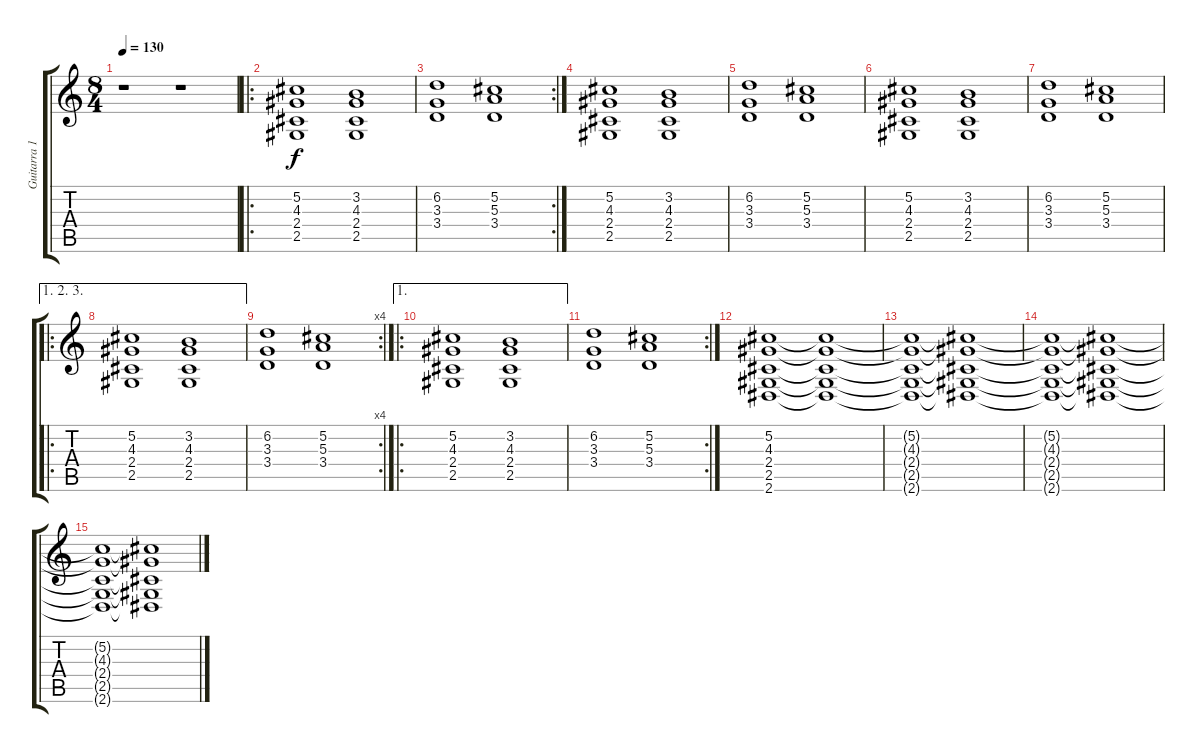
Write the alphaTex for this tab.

\track ("Guitarra 1" "Guitarra 1") {instrument distortionguitar}
\staff {score tabs}
\tuning (Db4 Ab3 E3 B2 Gb2 Db2) {hide}
\ts (8 4)
\tempo 130
\clef g2
\ks c
r.1{dy f} r.1 |
\ro
(5.2 4.3 2.4 2.5).1 (3.2 4.3 2.4 2.5).1 |
\rc 2
(6.2 3.3 3.4).1 (5.2 5.3 3.4).1 |
(5.2 4.3 2.4 2.5).1 (3.2 4.3 2.4 2.5).1 |
(6.2 3.3 3.4).1 (5.2 5.3 3.4).1 |
(5.2 4.3 2.4 2.5).1 (3.2 4.3 2.4 2.5).1 |
(6.2 3.3 3.4).1 (5.2 5.3 3.4).1 |
\ae (1 2 3)
\ro
(5.2 4.3 2.4 2.5).1 (3.2 4.3 2.4 2.5).1 |
\rc 4
(6.2 3.3 3.4).1 (5.2 5.3 3.4).1 |
\ae 1
\ro
(5.2 4.3 2.4 2.5).1 (3.2 4.3 2.4 2.5).1 |
\rc 2
(6.2 3.3 3.4).1 (5.2 5.3 3.4).1 |
(5.2 4.3 2.4 2.5 2.6).1{volume 0} (5.2{t} 4.3{t} 2.4{t} 2.5{t} 2.6{t}).1 |
(5.2{t} 4.3{t} 2.4{t} 2.5{t} 2.6{t}).1 (5.2{t} 4.3{t} 2.4{t} 2.5{t} 2.6{t}).1 |
(5.2{t} 4.3{t} 2.4{t} 2.5{t} 2.6{t}).1 (5.2{t} 4.3{t} 2.4{t} 2.5{t} 2.6{t}).1 |
(5.2{t} 4.3{t} 2.4{t} 2.5{t} 2.6{t}).1 (5.2{t} 4.3{t} 2.4{t} 2.5{t} 2.6{t}).1
